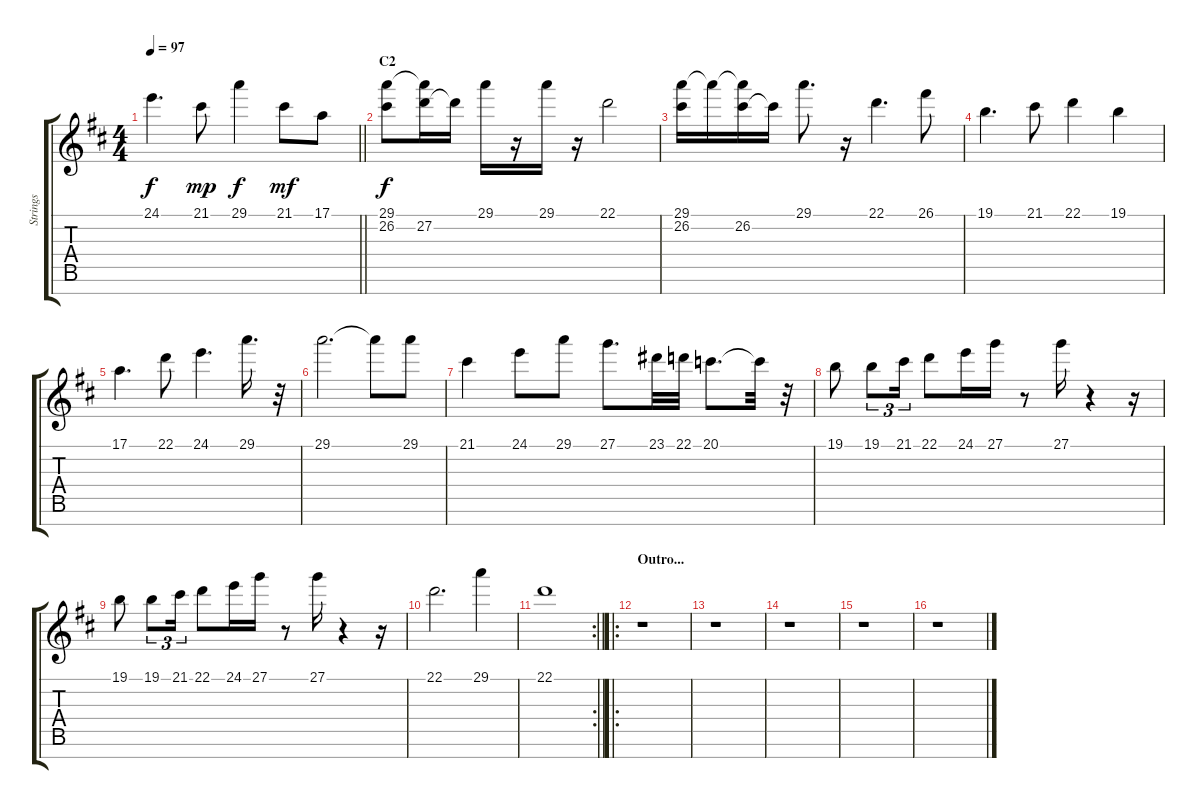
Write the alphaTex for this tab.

\track ("Strings" "Strings") {instrument stringensemble1}
\staff {score tabs}
\tuning (E4 B3 G3 D3 A2 E2 B1) {hide}
\ts (4 4)
\tempo 97
\clef g2
\barLineRight lightlight
\ks d
24.1.4{d dy f} 21.1.8{dy mp} 29.1.4{dy f} 21.1.8{dy mf} 17.1.8 |
\section ("" "C2")
(29.1 26.2).8{dy f} (29.1{t} 27.2).16 27.2{t}.16 29.1.16 r.16 29.1.16 r.16 22.1.2 |
(29.1 26.2).16 29.1{t}.16 (29.1{t} 26.2).16 26.2{t}.16 29.1.8{d} r.16 22.1.4{d} 26.1.8 |
19.1.4{d} 21.1.8 22.1.4 19.1.4 |
17.1.4{d} 22.1.8 24.1.4{d} 29.1.16{d} r.32 |
29.1.2{d} 29.1{t}.8 29.1.8 |
21.1.4 24.1.8 29.1.8 27.1.8{d} 23.1.32 22.1.32 20.1.8{d} 20.1{t}.32 r.32 |
19.1.8 19.1.8{tu (3 2)} 21.1.16{tu (3 2)} 22.1.8 24.1.16 27.1.16 r.8 27.1.16 r.4 r.16 |
19.1.8 19.1.8{tu (3 2)} 21.1.16{tu (3 2)} 22.1.8 24.1.16 27.1.16 r.8 27.1.16 r.4 r.16 |
22.1.2{d} 29.1.4 |
\rc 2
\barLineRight lightlight
22.1.1{volume 4} |
\ro
\section ("" "Outro...")
r.1 |
r.1 |
r.1 |
r.1 |
r.1
